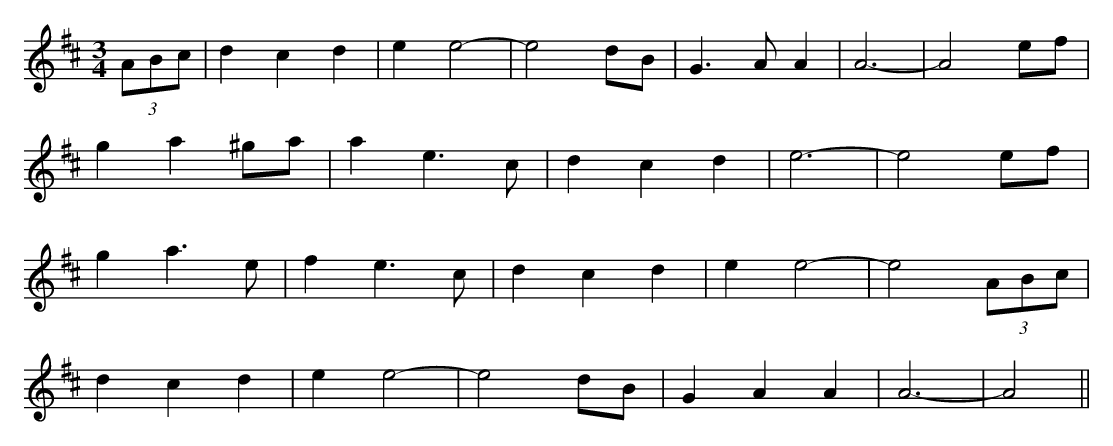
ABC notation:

X:1
M:3/4
K:D
(3ABc|d2c2d2|e2e4-|e4dB|G2>A2A2|A6-|A4 ef|
g2a2^ga|a2e2>c2|d2c2d2|e6-|e4 ef|
g2a2>e2|f2e2>c2|d2c2d2|e2e4-|e4 (3ABc|
d2c2d2|e2e4-|e4 dB|G2A2A2|A6-|A4||
